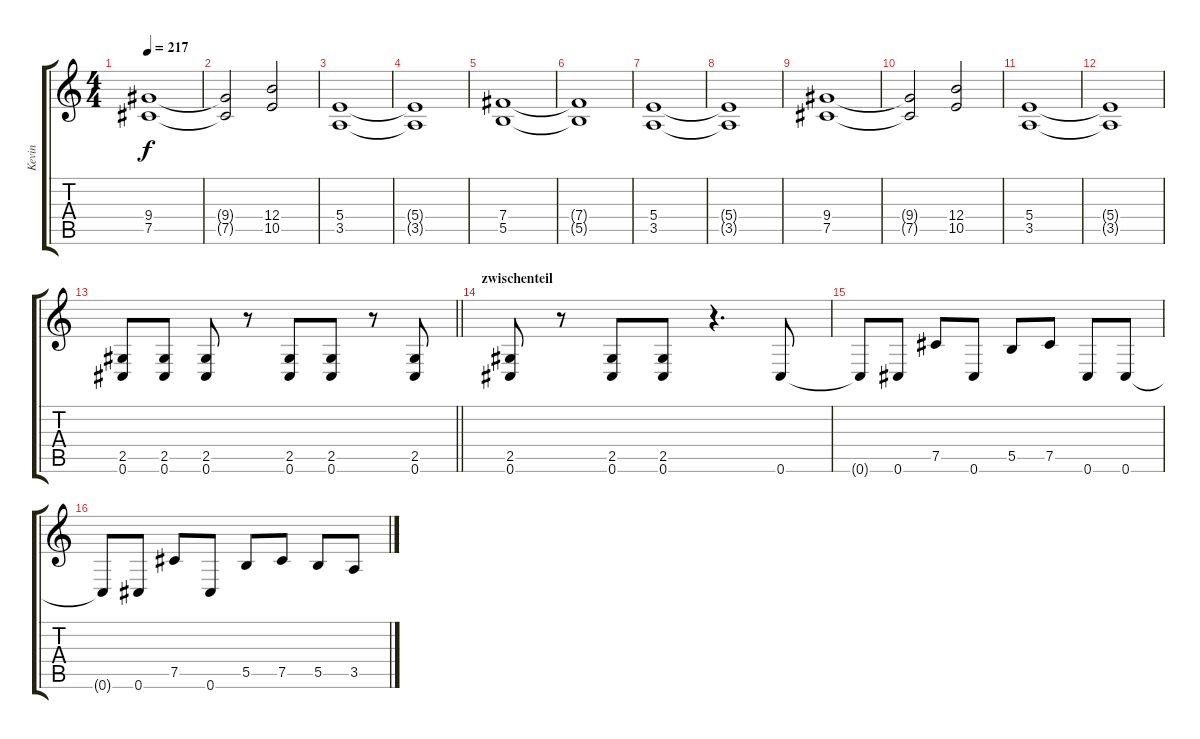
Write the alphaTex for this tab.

\track ("Kevin" "Kevin") {instrument distortionguitar}
\staff {score tabs}
\tuning (Db4 Ab3 E3 B2 Gb2 Db2) {hide}
\ts (4 4)
\tempo 217
\clef g2
\ks c
(9.4 7.5).1{dy f} |
(9.4{t} 7.5{t}).2 (12.4 10.5).2 |
(5.4 3.5).1 |
(5.4{t} 3.5{t}).1 |
(7.4 5.5).1 |
(7.4{t} 5.5{t}).1 |
(5.4 3.5).1 |
(5.4{t} 3.5{t}).1 |
(9.4 7.5).1 |
(9.4{t} 7.5{t}).2 (12.4 10.5).2 |
(5.4 3.5).1 |
(5.4{t} 3.5{t}).1 |
\barLineRight lightlight
(2.5 0.6).8{balance 0} (2.5 0.6).8 (2.5 0.6).8 r.8 (2.5 0.6).8 (2.5 0.6).8 r.8 (2.5 0.6).8 |
\section ("" "zwischenteil")
(2.5 0.6).8 r.8 (2.5 0.6).8 (2.5 0.6).8 r.4{d} 0.6.8 |
0.6{t}.8 0.6.8 7.5.8 0.6.8 5.5.8 7.5.8 0.6.8 0.6.8 |
0.6{t}.8 0.6.8 7.5.8 0.6.8 5.5.8 7.5.8 5.5.8 3.5.8
